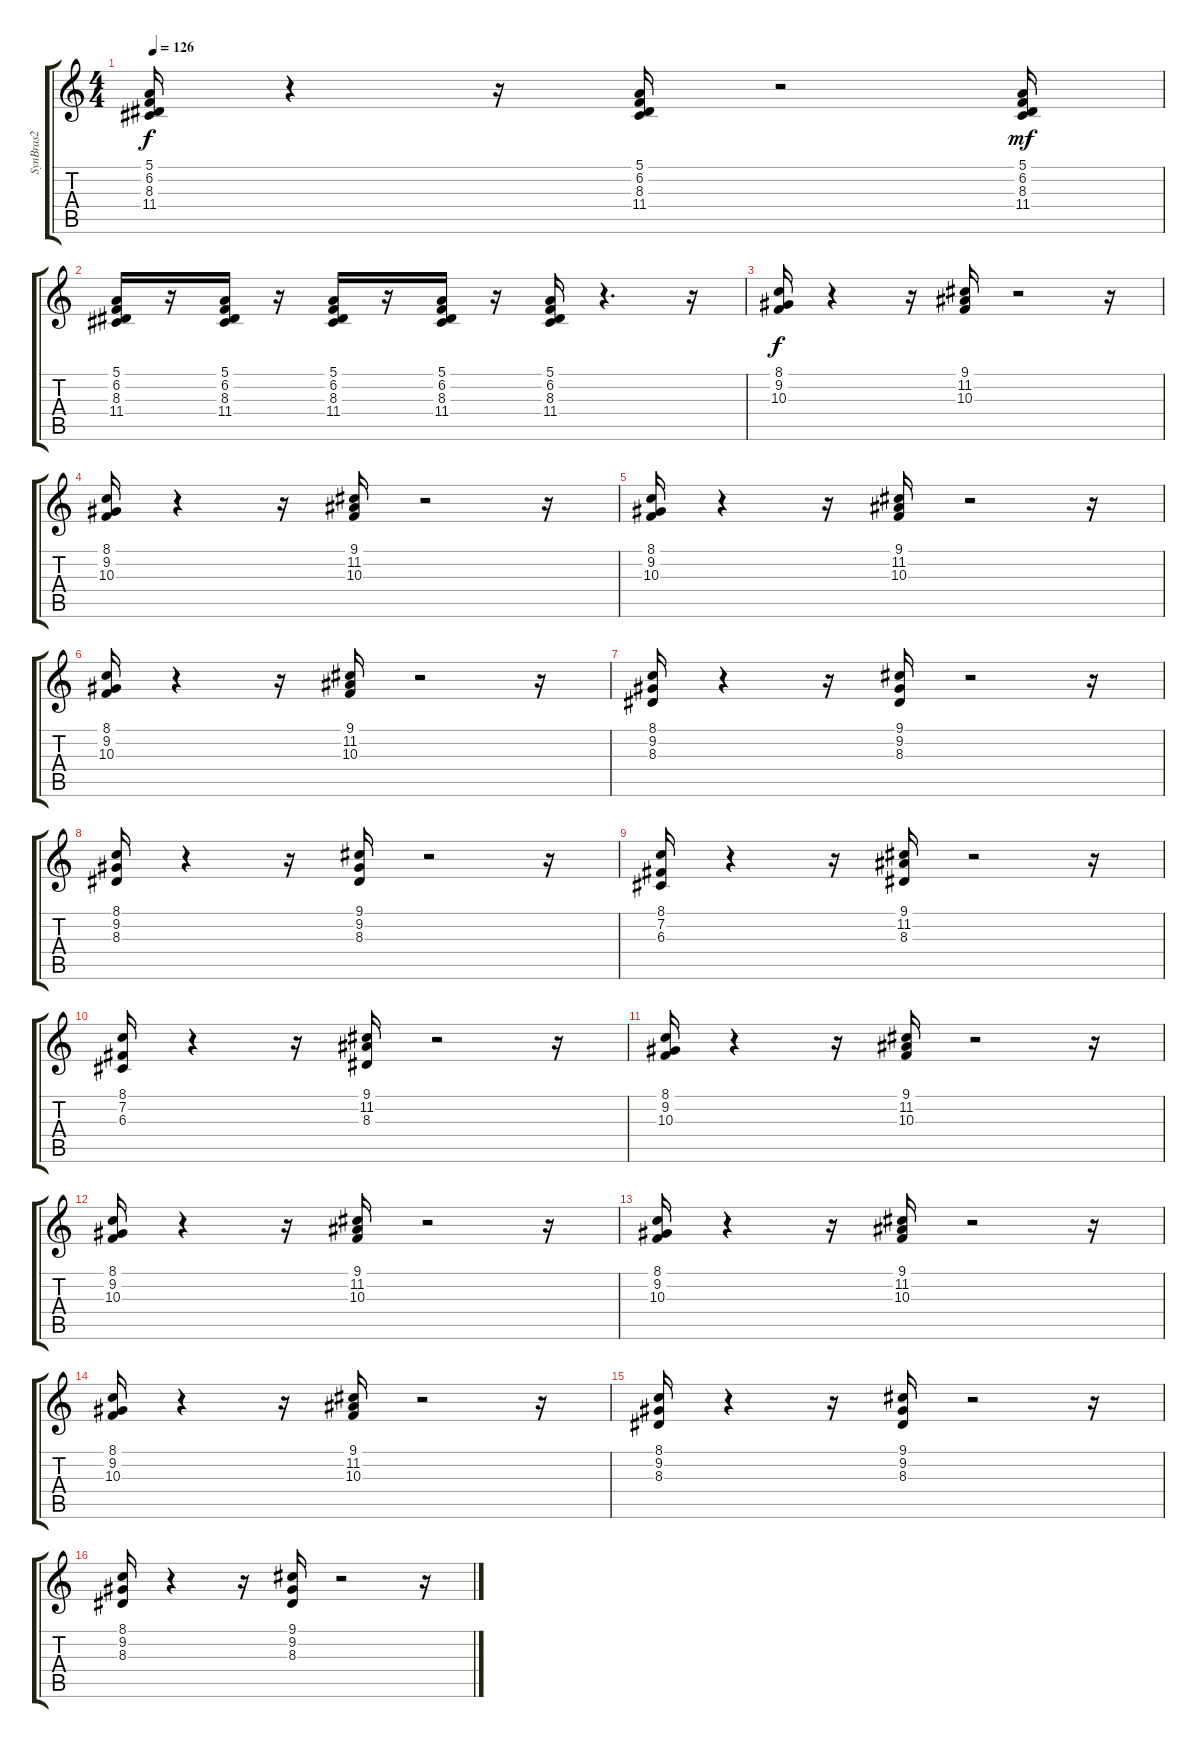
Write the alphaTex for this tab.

\track ("SynBras2" "SynBras2") {instrument synthbrass2}
\staff {score tabs}
\tuning (E4 B3 G3 D3 A2 E2) {hide}
\ts (4 4)
\tempo 126
\clef g2
\ks c
(5.1 6.2 8.3 11.4).16{dy f} r.4 r.16 (5.1 6.2 8.3 11.4).16 r.2 (5.1 6.2 8.3 11.4).16{dy mf} |
(5.1 6.2 8.3 11.4).16 r.16 (5.1 6.2 8.3 11.4).16 r.16 (5.1 6.2 8.3 11.4).16 r.16 (5.1 6.2 8.3 11.4).16 r.16 (5.1 6.2 8.3 11.4).16 r.4{d} r.16 |
(8.1 9.2 10.3).16{dy f} r.4 r.16 (9.1 11.2 10.3).16 r.2 r.16 |
(8.1 9.2 10.3).16 r.4 r.16 (9.1 11.2 10.3).16 r.2 r.16 |
(8.1 9.2 10.3).16 r.4 r.16 (9.1 11.2 10.3).16 r.2 r.16 |
(8.1 9.2 10.3).16 r.4 r.16 (9.1 11.2 10.3).16 r.2 r.16 |
(8.1 9.2 8.3).16 r.4 r.16 (9.1 9.2 8.3).16 r.2 r.16 |
(8.1 9.2 8.3).16 r.4 r.16 (9.1 9.2 8.3).16 r.2 r.16 |
(8.1 7.2 6.3).16 r.4 r.16 (9.1 11.2 8.3).16 r.2 r.16 |
(8.1 7.2 6.3).16 r.4 r.16 (9.1 11.2 8.3).16 r.2 r.16 |
(8.1 9.2 10.3).16 r.4 r.16 (9.1 11.2 10.3).16 r.2 r.16 |
(8.1 9.2 10.3).16 r.4 r.16 (9.1 11.2 10.3).16 r.2 r.16 |
(8.1 9.2 10.3).16 r.4 r.16 (9.1 11.2 10.3).16 r.2 r.16 |
(8.1 9.2 10.3).16 r.4 r.16 (9.1 11.2 10.3).16 r.2 r.16 |
(8.1 9.2 8.3).16 r.4 r.16 (9.1 9.2 8.3).16 r.2 r.16 |
(8.1 9.2 8.3).16 r.4 r.16 (9.1 9.2 8.3).16 r.2 r.16
